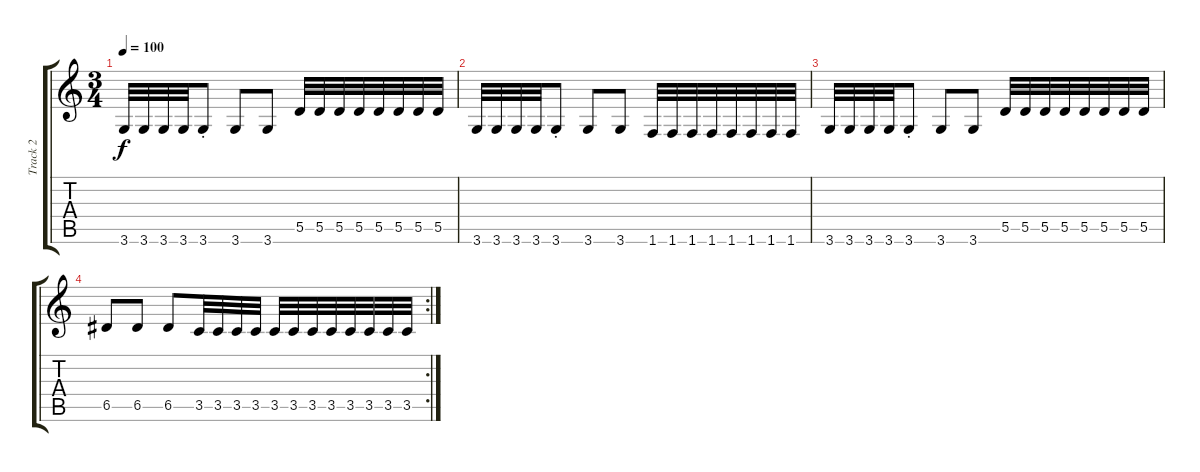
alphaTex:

\track ("Track 2" "Track 2") {instrument distortionguitar}
\staff {score tabs}
\tuning (E4 B3 G3 D3 A2 E2) {hide}
\ts (3 4)
\tempo 100
\clef g2
\ks c
3.6.32{dy f} 3.6.32 3.6.32 3.6.32 3.6{st}.8 3.6.8 3.6.8 5.5.32 5.5.32 5.5.32 5.5.32 5.5.32 5.5.32 5.5.32 5.5.32 |
3.6.32 3.6.32 3.6.32 3.6.32 3.6{st}.8 3.6.8 3.6.8 1.6.32 1.6.32 1.6.32 1.6.32 1.6.32 1.6.32 1.6.32 1.6.32 |
3.6.32 3.6.32 3.6.32 3.6.32 3.6{st}.8 3.6.8 3.6.8 5.5.32 5.5.32 5.5.32 5.5.32 5.5.32 5.5.32 5.5.32 5.5.32 |
\rc 2
6.5.8 6.5.8 6.5.8 3.5.32 3.5.32 3.5.32 3.5.32 3.5.32 3.5.32 3.5.32 3.5.32 3.5.32 3.5.32 3.5.32 3.5.32
